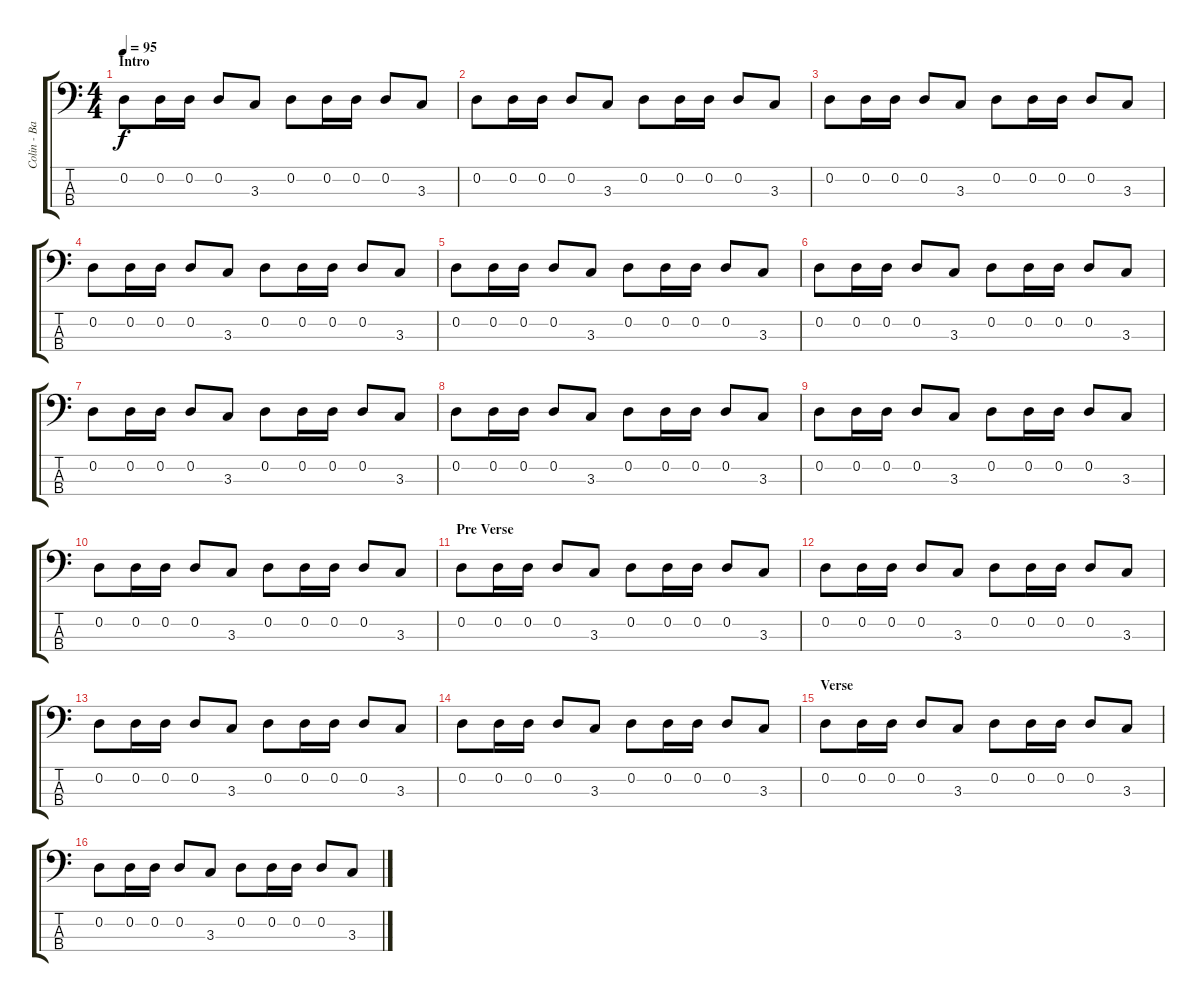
\track ("Colin - Bass" "Colin - Ba") {instrument electricbassfinger}
\staff {score tabs}
\tuning (G2 D2 A1 D1) {hide}
\ts (4 4)
\section ("" "Intro")
\tempo 95
\clef f4
\ks c
0.2.8{dy f instrument electricbassfinger} 0.2.16 0.2.16 0.2.8 3.3.8 0.2.8 0.2.16 0.2.16 0.2.8 3.3.8 |
0.2.8 0.2.16 0.2.16 0.2.8 3.3.8 0.2.8 0.2.16 0.2.16 0.2.8 3.3.8 |
0.2.8 0.2.16 0.2.16 0.2.8 3.3.8 0.2.8 0.2.16 0.2.16 0.2.8 3.3.8 |
0.2.8 0.2.16 0.2.16 0.2.8 3.3.8 0.2.8 0.2.16 0.2.16 0.2.8 3.3.8 |
0.2.8 0.2.16 0.2.16 0.2.8 3.3.8 0.2.8 0.2.16 0.2.16 0.2.8 3.3.8 |
0.2.8 0.2.16 0.2.16 0.2.8 3.3.8 0.2.8 0.2.16 0.2.16 0.2.8 3.3.8 |
0.2.8 0.2.16 0.2.16 0.2.8 3.3.8 0.2.8 0.2.16 0.2.16 0.2.8 3.3.8 |
0.2.8 0.2.16 0.2.16 0.2.8 3.3.8 0.2.8 0.2.16 0.2.16 0.2.8 3.3.8 |
0.2.8 0.2.16 0.2.16 0.2.8 3.3.8 0.2.8 0.2.16 0.2.16 0.2.8 3.3.8 |
0.2.8 0.2.16 0.2.16 0.2.8 3.3.8 0.2.8 0.2.16 0.2.16 0.2.8 3.3.8 |
\section ("" "Pre Verse")
0.2.8 0.2.16 0.2.16 0.2.8 3.3.8 0.2.8 0.2.16 0.2.16 0.2.8 3.3.8 |
0.2.8 0.2.16 0.2.16 0.2.8 3.3.8 0.2.8 0.2.16 0.2.16 0.2.8 3.3.8 |
0.2.8 0.2.16 0.2.16 0.2.8 3.3.8 0.2.8 0.2.16 0.2.16 0.2.8 3.3.8 |
0.2.8 0.2.16 0.2.16 0.2.8 3.3.8 0.2.8 0.2.16 0.2.16 0.2.8 3.3.8 |
\section ("" "Verse")
0.2.8 0.2.16 0.2.16 0.2.8 3.3.8 0.2.8 0.2.16 0.2.16 0.2.8 3.3.8 |
0.2.8 0.2.16 0.2.16 0.2.8 3.3.8 0.2.8 0.2.16 0.2.16 0.2.8 3.3.8
